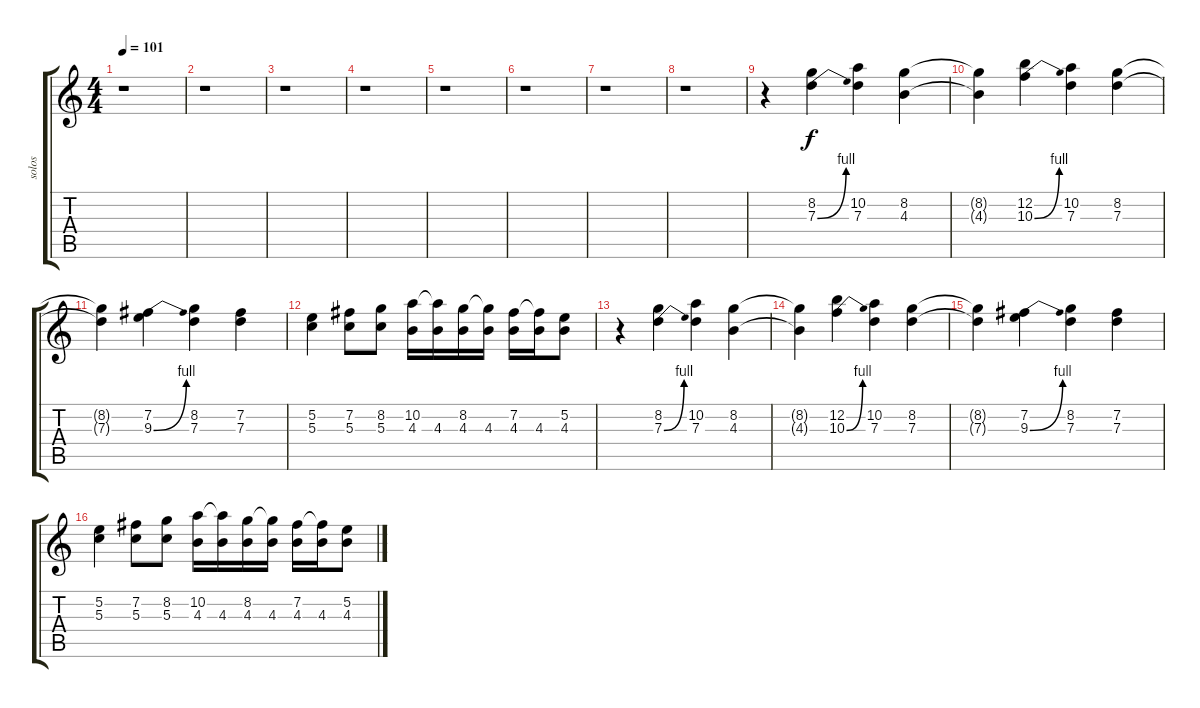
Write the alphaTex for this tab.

\track ("solos" "solos") {instrument overdrivenguitar}
\staff {score tabs}
\tuning (E4 B3 G3 D3 A2 E2) {hide}
\ts (4 4)
\tempo 101
\clef g2
\ks c
r.1{dy f instrument overdrivenguitar} |
r.1 |
r.1 |
r.1 |
r.1 |
r.1 |
r.1 |
r.1 |
r.4 (8.2 7.3{be (bend 0 0 60 4)}).4 (10.2 7.3).4 (8.2 4.3).4 |
(8.2{t} 4.3{t}).4 (12.2 10.3{be (bend 0 0 60 4)}).4 (10.2 7.3).4 (8.2 7.3).4 |
(8.2{t} 7.3{t}).4 (7.2 9.3{be (bend 0 0 60 4)}).4 (8.2 7.3).4 (7.2 7.3).4 |
(5.2 5.3).4 (7.2 5.3).8 (8.2 5.3).8 (10.2 4.3).16 (10.2{t} 4.3).16 (8.2 4.3).16 (8.2{t} 4.3).16 (7.2 4.3).16 (7.2{t} 4.3).16 (5.2 4.3).8 |
r.4 (8.2 7.3{be (bend 0 0 60 4)}).4 (10.2 7.3).4 (8.2 4.3).4 |
(8.2{t} 4.3{t}).4 (12.2 10.3{be (bend 0 0 60 4)}).4 (10.2 7.3).4 (8.2 7.3).4 |
(8.2{t} 7.3{t}).4 (7.2 9.3{be (bend 0 0 60 4)}).4 (8.2 7.3).4 (7.2 7.3).4 |
(5.2 5.3).4 (7.2 5.3).8 (8.2 5.3).8 (10.2 4.3).16 (10.2{t} 4.3).16 (8.2 4.3).16 (8.2{t} 4.3).16 (7.2 4.3).16 (7.2{t} 4.3).16 (5.2 4.3).8
